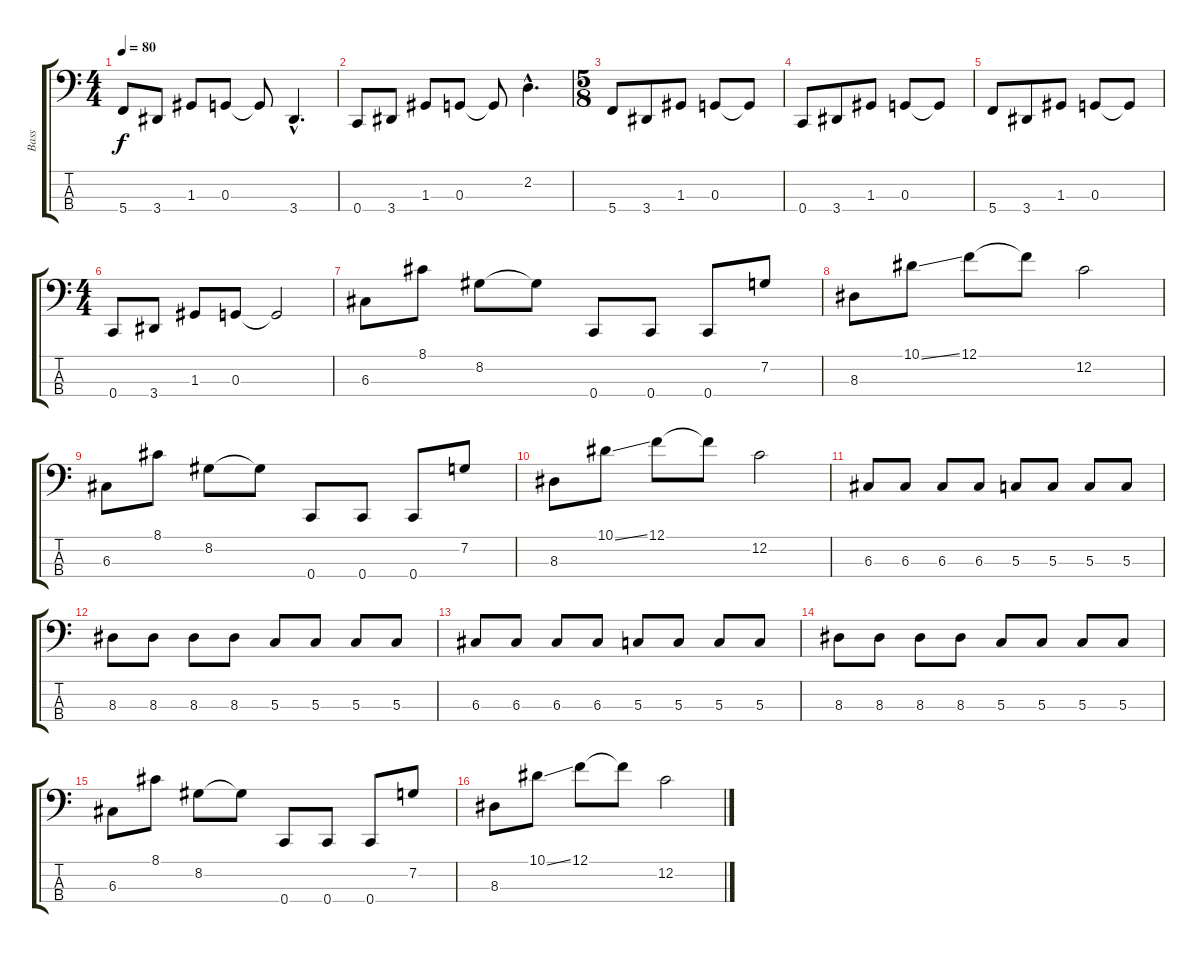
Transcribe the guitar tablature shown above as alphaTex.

\track ("Bass" "Bass") {instrument electricbasspick}
\staff {score tabs}
\tuning (F2 C2 G1 C1) {hide}
\ts (4 4)
\tempo 80
\clef f4
\ks c
5.4.8{dy f} 3.4.8 1.3.8 0.3.8 0.3{t}.8 3.4{hac}.4{d} |
0.4.8 3.4.8 1.3.8 0.3.8 0.3{t}.8 2.2{hac}.4{d} |
\ts (5 8)
5.4.8 3.4.8 1.3.8 0.3.8 0.3{t}.8 |
0.4.8 3.4.8 1.3.8 0.3.8 0.3{t}.8 |
5.4.8 3.4.8 1.3.8 0.3.8 0.3{t}.8 |
\ts (4 4)
0.4.8 3.4.8 1.3.8 0.3.8 0.3{t}.2 |
6.3.8 8.1.8 8.2.8 8.2{t}.8 0.4.8 0.4.8 0.4.8 7.2.8 |
8.3.8 10.1{ss}.8 12.1.8 12.1{t}.8 12.2.2 |
6.3.8 8.1.8 8.2.8 8.2{t}.8 0.4.8 0.4.8 0.4.8 7.2.8 |
8.3.8 10.1{ss}.8 12.1.8 12.1{t}.8 12.2.2 |
6.3.8 6.3.8 6.3.8 6.3.8 5.3.8 5.3.8 5.3.8 5.3.8 |
8.3.8 8.3.8 8.3.8 8.3.8 5.3.8 5.3.8 5.3.8 5.3.8 |
6.3.8 6.3.8 6.3.8 6.3.8 5.3.8 5.3.8 5.3.8 5.3.8 |
8.3.8 8.3.8 8.3.8 8.3.8 5.3.8 5.3.8 5.3.8 5.3.8 |
6.3.8 8.1.8 8.2.8 8.2{t}.8 0.4.8 0.4.8 0.4.8 7.2.8 |
8.3.8 10.1{ss}.8 12.1.8 12.1{t}.8 12.2.2
